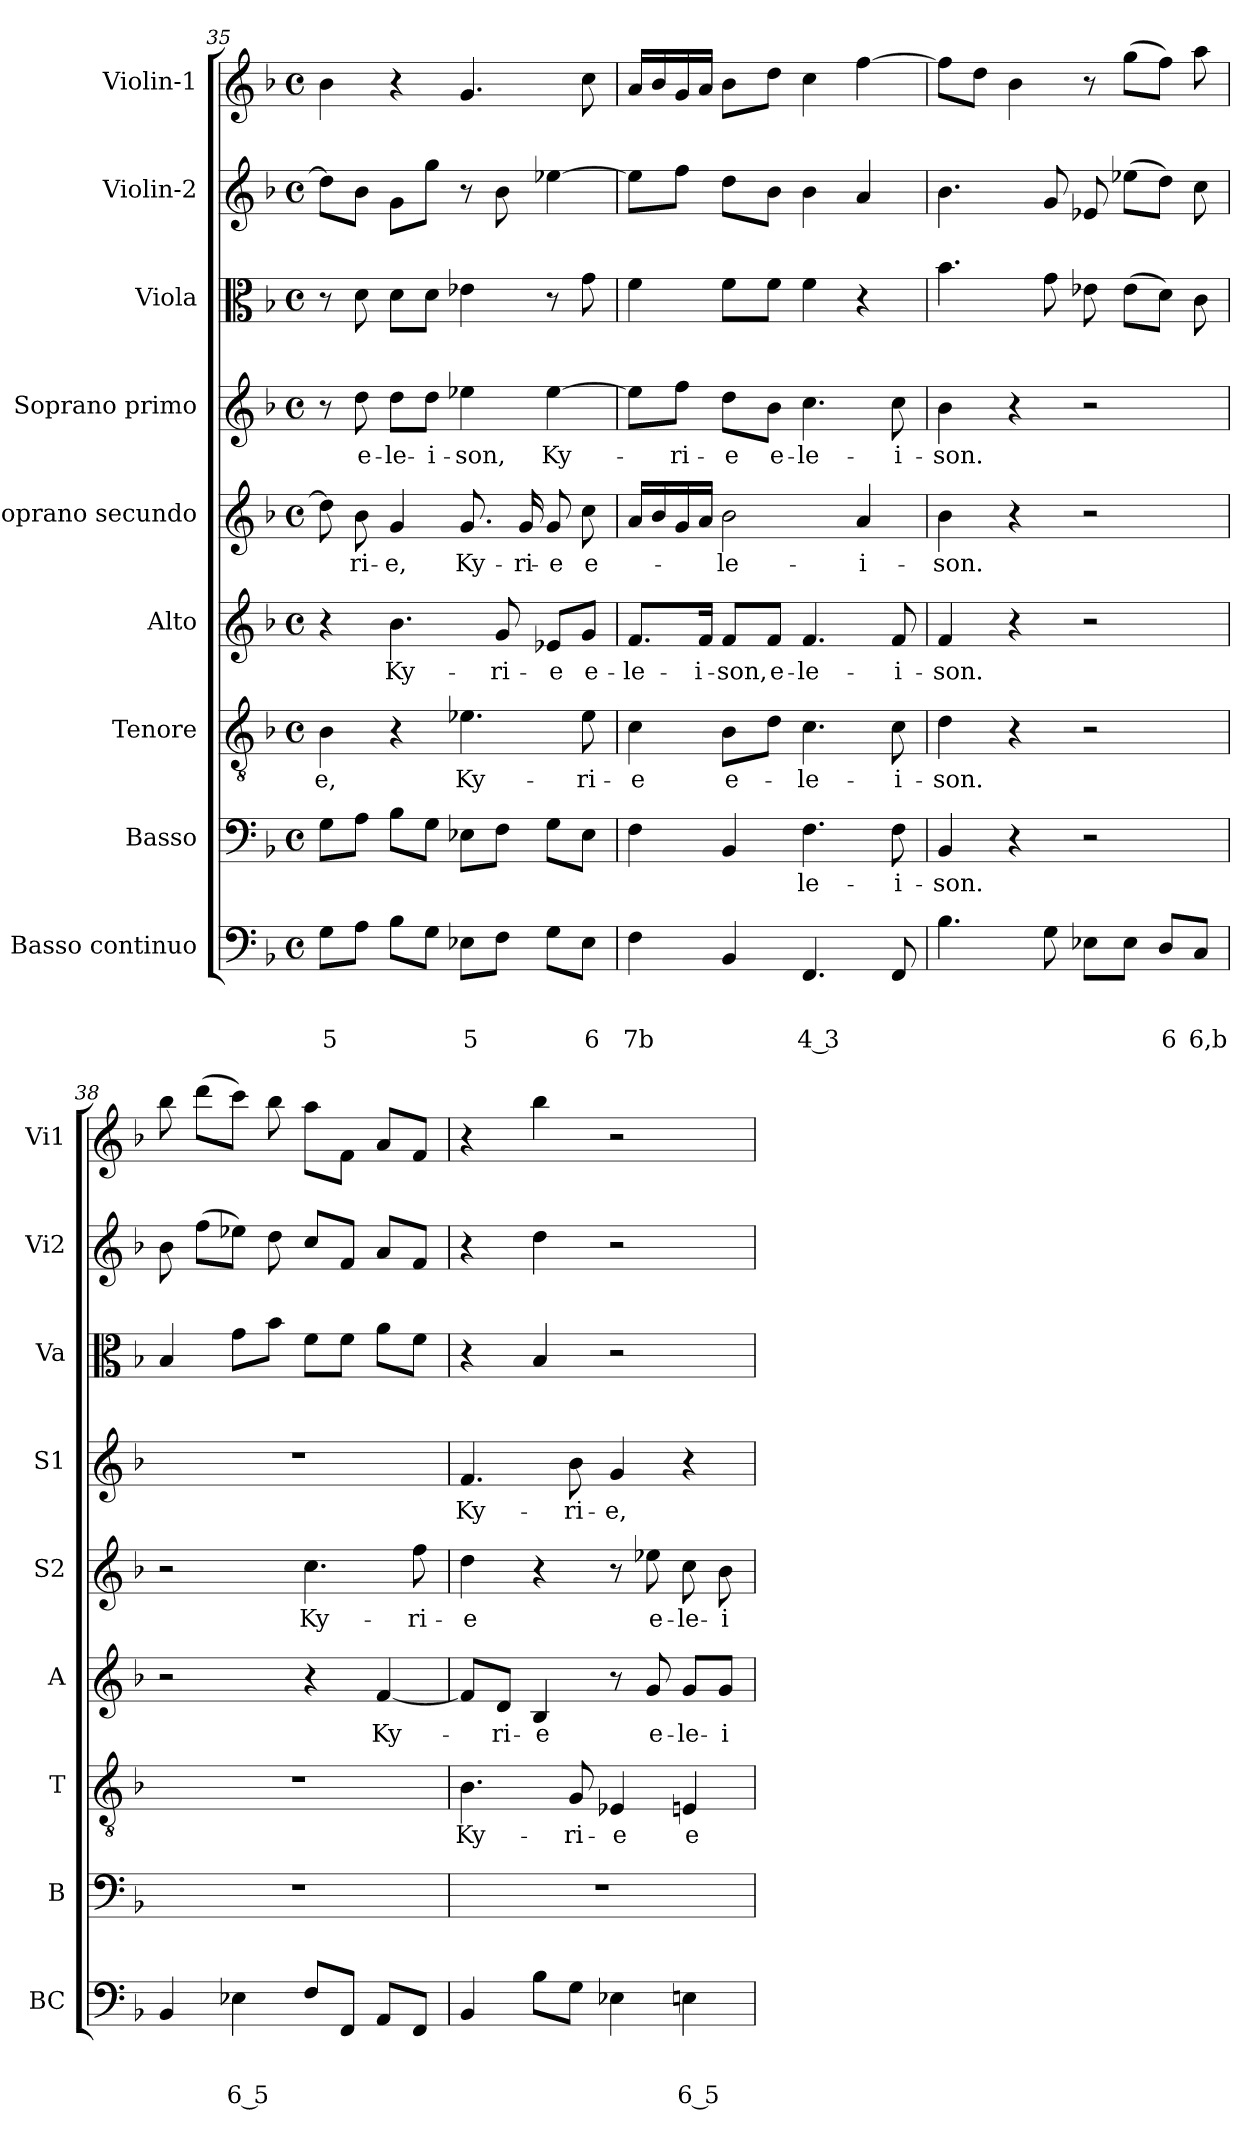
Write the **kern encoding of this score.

**kern	**text	**text	**text	**kern	**text	**kern	**text	**kern	**text	**kern	**text	**kern	**text	**kern	**kern	**kern
*part9	*part9	*part9	*part9	*part8	*part8	*part7	*part7	*part6	*part6	*part5	*part5	*part4	*part4	*part3	*part2	*part1
*staff9	*staff9	*staff9	*staff9	*staff8	*staff8	*staff7	*staff7	*staff6	*staff6	*staff5	*staff5	*staff4	*staff4	*staff3	*staff2	*staff1
*I"Basso continuo	*	*	*	*I"Basso	*	*I"Tenore	*	*I"Alto	*	*I"Soprano secundo	*	*I"Soprano primo	*	*I"Viola	*I"Violin-2	*I"Violin-1
*I'BC	*	*	*	*I'B	*	*I'T	*	*I'A	*	*I'S2	*	*I'S1	*	*I'Va	*I'Vi2	*I'Vi1
*clefF4	*	*	*	*clefF4	*	*clefGv2	*	*clefG2	*	*clefG2	*	*clefG2	*	*clefC3	*clefG2	*clefG2
*k[b-]	*	*	*	*k[b-]	*	*k[b-]	*	*k[b-]	*	*k[b-]	*	*k[b-]	*	*k[b-]	*k[b-]	*k[b-]
*F:	*	*	*	*F:	*	*F:	*	*F:	*	*F:	*	*F:	*	*F:	*F:	*F:
*M4/4	*	*	*	*M4/4	*	*M4/4	*	*M4/4	*	*M4/4	*	*M4/4	*	*M4/4	*M4/4	*M4/4
*met(c)	*	*	*	*met(c)	*	*met(c)	*	*met(c)	*	*met(c)	*	*met(c)	*	*met(c)	*met(c)	*met(c)
=35	=35	=35	=35	=35	=35	=35	=35	=35	=35	=35	=35	=35	=35	=35	=35	=35
!	!	!	!LO:LY:b	!	!	!	!LO:LY:b	!	!	!	!	!	!	!	!	!
8G\L	.	.	5	8G\L	.	4B-\	-e,	4r	.	8dd\]	.	8r	.	8r	8dd\L]	4b-\
!	!	!	!	!	!	!	!	!	!	!	!LO:LY:b	!	!LO:LY:b	!	!	!
8A\J	.	.	.	8A\J	.	.	.	.	.	8b-\	-ri-	8dd\	e-	8d\	8b-\J	.
!	!	!	!	!	!	!	!	!	!LO:LY:b	!	!LO:LY:b	!	!LO:LY:b	!	!	!
8B-\L	.	.	.	8B-\L	.	4r	.	4.b-\	Ky-	4g/	-e,	8dd\L	-le-	8d\L	8g\L	4r
!	!	!	!	!	!	!	!	!	!	!	!	!	!LO:LY:b	!	!	!
8G\J	.	.	.	8G\J	.	.	.	.	.	.	.	8dd\J	-i-	8d\J	8gg\J	.
!	!	!	!LO:LY:b	!	!	!	!LO:LY:b	!	!	!	!LO:LY:b	!	!LO:LY:b	!	!	!
8E-X\L	.	.	5	8E-X\L	.	4.e-X\	Ky-	.	.	8.g/	Ky-	4ee-X\	-son,	4e-X\	8r	4.g/
!	!	!	!	!	!	!	!	!	!LO:LY:b	!	!	!	!	!	!	!
8F\J	.	.	.	8F\J	.	.	.	8g/	-ri-	.	.	.	.	.	8b-\	.
!	!	!	!	!	!	!	!	!	!	!	!LO:LY:b	!	!	!	!	!
.	.	.	.	.	.	.	.	.	.	16g/	-ri-	.	.	.	.	.
!	!	!	!	!	!	!	!	!	!LO:LY:b	!	!LO:LY:b	!	!LO:LY:b	!	!	!
8G\L	.	.	.	8G\L	.	.	.	8e-X/L	-e	8g/	-e	[4ee-\	Ky-	8r	[4ee-X\	.
!	!	!	!LO:LY:b	!	!	!	!LO:LY:b	!	!LO:LY:b	!	!LO:LY:b	!	!	!	!	!
8E-\J	.	.	6	8E-\J	.	8e-\	-ri-	8g/J	e-	8cc\	e-	.	.	8g\	.	8cc\
!!LO:LB:g=z
=36	=36	=36	=36	=36	=36	=36	=36	=36	=36	=36	=36	=36	=36	=36	=36	=36
!	!	!	!LO:LY:b	!	!	!	!LO:LY:b	!	!LO:LY:b	!	!	!	!	!	!	!
4F\	.	.	7b	4F\	.	4c\	-e	8.f/L	-le-	16a/LL	.	8ee-\L]	.	4f\	8ee-\L]	16a/LL
.	.	.	.	.	.	.	.	.	.	16b-/	.	.	.	.	.	16b-/
!	!	!	!	!	!	!	!	!	!	!	!	!	!LO:LY:b	!	!	!
.	.	.	.	.	.	.	.	.	.	16g/	.	8ff\J	-ri-	.	8ff\J	16g/
!	!	!	!	!	!	!	!	!	!LO:LY:b	!	!	!	!	!	!	!
.	.	.	.	.	.	.	.	16f/Jk	-i-	16a/JJ	.	.	.	.	.	16a/JJ
!	!	!	!	!	!	!	!LO:LY:b	!	!LO:LY:b	!	!LO:LY:b	!	!LO:LY:b	!	!	!
4BB-/	.	.	.	4BB-/	.	8B-\L	e-	8f/L	-son,	2b-\	-le-	8dd\L	-e	8f\L	8dd\L	8b-\L
!	!	!	!	!	!	!	!	!	!LO:LY:b	!	!	!	!LO:LY:b	!	!	!
.	.	.	.	.	.	8d\J	.	8f/J	e-	.	.	8b-\J	e-	8f\J	8b-\J	8dd\J
!	!	!	!LO:LY:b	!	!LO:LY:b	!	!LO:LY:b	!	!LO:LY:b	!	!	!	!LO:LY:b	!	!	!
4.FF/	.	.	4 3	4.F\	-le-	4.c\	-le-	4.f/	-le-	.	.	4.cc\	-le-	4f\	4b-\	4cc\
!	!	!	!	!	!	!	!	!	!	!	!LO:LY:b	!	!	!	!	!
.	.	.	.	.	.	.	.	.	.	4a/	-i-	.	.	4r	4a/	[4ff\
!	!	!	!	!	!LO:LY:b	!	!LO:LY:b	!	!LO:LY:b	!	!	!	!LO:LY:b	!	!	!
8FF/	.	.	.	8F\	-i-	8c\	-i-	8f/	-i-	.	.	8cc\	-i-	.	.	.
=37	=37	=37	=37	=37	=37	=37	=37	=37	=37	=37	=37	=37	=37	=37	=37	=37
!	!	!	!	!	!LO:LY:b	!	!LO:LY:b	!	!LO:LY:b	!	!LO:LY:b	!	!LO:LY:b	!	!	!
4.B-\	.	.	.	4BB-/	-son.	4d\	-son.	4f/	-son.	4b-\	-son.	4b-\	-son.	4.b-\	4.b-\	8ff\L]
.	.	.	.	.	.	.	.	.	.	.	.	.	.	.	.	8dd\J
.	.	.	.	4r	.	4r	.	4r	.	4r	.	4r	.	.	.	4b-\
8G\	.	.	.	.	.	.	.	.	.	.	.	.	.	8g\	8g/	.
8E-X\L	.	.	.	2r	.	2r	.	2r	.	2r	.	2r	.	8e-X\	8e-X/	8r
8E-\J	.	.	.	.	.	.	.	.	.	.	.	.	.	(>8e-\L	(>8ee-X\L	(>8gg\L
!	!	!	!LO:LY:b	!	!	!	!	!	!	!	!	!	!	!	!	!
8D/L	.	.	6	.	.	.	.	.	.	.	.	.	.	8d\J)	8dd\J)	8ff\J)
!	!	!	!LO:LY:b	!	!	!	!	!	!	!	!	!	!	!	!	!
8C/J	.	.	6,b	.	.	.	.	.	.	.	.	.	.	8c\	8cc\	8aa\
=38	=38	=38	=38	=38	=38	=38	=38	=38	=38	=38	=38	=38	=38	=38	=38	=38
4BB-/	.	.	.	1r	.	1r	.	2r	.	2r	.	1r	.	4B-/	8b-\	8bb-\
.	.	.	.	.	.	.	.	.	.	.	.	.	.	.	(>8ff\L	(>8ddd\L
!	!	!	!LO:LY:b	!	!	!	!	!	!	!	!	!	!	!	!	!
4E-X\	.	.	6 5	.	.	.	.	.	.	.	.	.	.	8g\L	8ee-X\J)	8ccc\J)
.	.	.	.	.	.	.	.	.	.	.	.	.	.	8b-\J	8dd\	8bb-\
!	!	!	!	!	!	!	!	!	!	!	!LO:LY:b	!	!	!	!	!
8F/L	.	.	.	.	.	.	.	4r	.	4.cc\	Ky-	.	.	8f\L	8cc/L	8aa\L
8FF/J	.	.	.	.	.	.	.	.	.	.	.	.	.	8f\J	8f/J	8f\J
!	!	!	!	!	!	!	!	!	!LO:LY:b	!	!	!	!	!	!	!
8AA/L	.	.	.	.	.	.	.	[4f/	Ky-	.	.	.	.	8a\L	8a/L	8a/L
!	!	!	!	!	!	!	!	!	!	!	!LO:LY:b	!	!	!	!	!
8FF/J	.	.	.	.	.	.	.	.	.	8ff\	-ri-	.	.	8f\J	8f/J	8f/J
=39	=39	=39	=39	=39	=39	=39	=39	=39	=39	=39	=39	=39	=39	=39	=39	=39
!	!	!	!	!	!	!	!LO:LY:b	!	!	!	!LO:LY:b	!	!LO:LY:b	!	!	!
4BB-/	.	.	.	1r	.	4.B-\	Ky-	8f/L]	.	4dd\	-e	4.f/	Ky-	4r	4r	4r
!	!	!	!	!	!	!	!	!	!LO:LY:b	!	!	!	!	!	!	!
.	.	.	.	.	.	.	.	8d/J	-ri-	.	.	.	.	.	.	.
!	!	!	!	!	!	!	!	!	!LO:LY:b	!	!	!	!	!	!	!
8B-\L	.	.	.	.	.	.	.	4B-/	-e	4r	.	.	.	4B-/	4dd\	4bb-\
!	!	!	!	!	!	!	!LO:LY:b	!	!	!	!	!	!LO:LY:b	!	!	!
8G\J	.	.	.	.	.	8G/	-ri-	.	.	.	.	8b-\	-ri-	.	.	.
!	!	!	!	!	!	!	!LO:LY:b	!	!	!	!	!	!LO:LY:b	!	!	!
4E-X\	.	.	.	.	.	4E-X/	-e	8r	.	8r	.	4g/	-e,	2r	2r	2r
!	!	!	!	!	!	!	!	!	!LO:LY:b	!	!LO:LY:b	!	!	!	!	!
.	.	.	.	.	.	.	.	8g/	e-	8ee-X\	e-	.	.	.	.	.
!	!	!	!LO:LY:b	!	!	!	!LO:LY:b	!	!LO:LY:b	!	!LO:LY:b	!	!	!	!	!
4En\	.	.	6 5	.	.	4En/	e-	8g/L	-le-	8cc\	-le-	4r	.	.	.	.
!	!	!	!	!	!	!	!	!	!LO:LY:b	!	!LO:LY:b	!	!	!	!	!
.	.	.	.	.	.	.	.	8g/J	-i-	8b-\	-i-	.	.	.	.	.
=	=	=	=	=	=	=	=	=	=	=	=	=	=	=	=	=
*-	*-	*-	*-	*-	*-	*-	*-	*-	*-	*-	*-	*-	*-	*-	*-	*-
